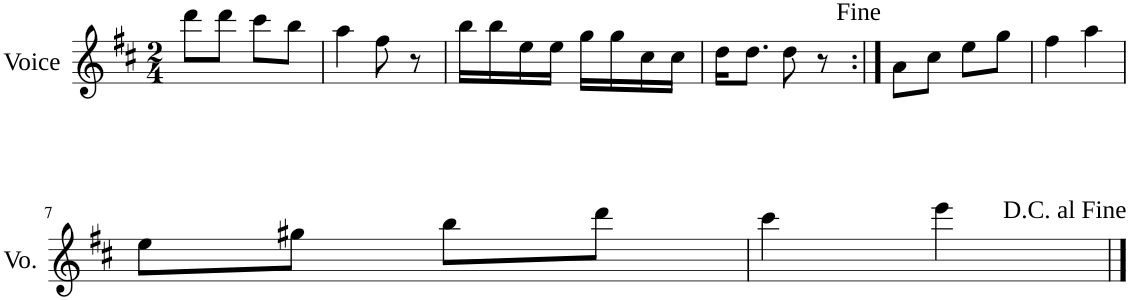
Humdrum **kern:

**kern
*part1
*staff1
*I"Voice
*I'Vo.
*clefG2
*k[f#c#]
*M2/4
=1
8ddd\L
8ddd\J
8ccc#\L
8bb\J
=2
4aa\
8ff#\
8r
=3
16bb\LL
16bb\
16ee\
16ee\JJ
16gg\LL
16gg\
16cc#\
16cc#\JJ
=4
16dd\KL
8.dd\J
8dd\
8r
!LO:TX:a:t=<font face="Times New Roman"/>Fine
=5:|!
8a\L
8cc#\J
8ee\L
8gg\J
=6
4ff#\
4aa\
!!LO:LB:g=z
=7
8ee\L
8gg#X\J
8bb\L
8ddd\J
=8
4ccc#\
4eee\
!LO:TX:a:t=<font face="Times New Roman"/>D.C. al Fine
==
*-
